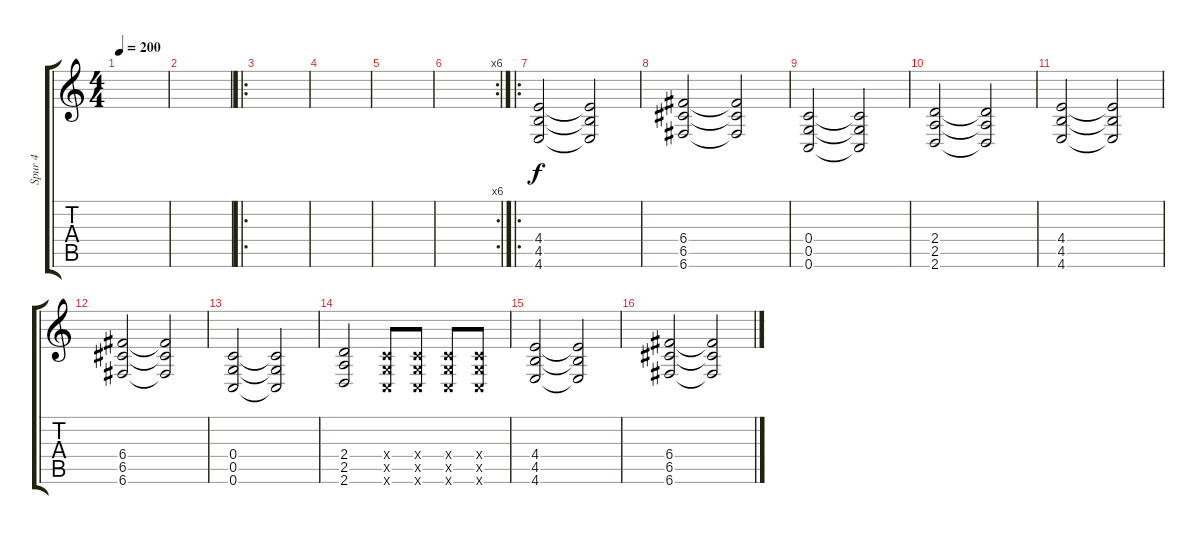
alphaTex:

\track ("Spur 4" "Spur 4") {instrument overdrivenguitar}
\staff {score tabs}
\tuning (D4 A3 F3 C3 G2 C2) {hide}
\ts (4 4)
\tempo 200
\clef g2
\ks c
|
|
\ro
|
|
|
\rc 6
|
\ro
(4.4 4.5 4.6).2 (4.4{t} 4.5{t} 4.6{t}).2 |
(6.4 6.5 6.6).2 (6.4{t} 6.5{t} 6.6{t}).2 |
(0.4 0.5 0.6).2 (0.4{t} 0.5{t} 0.6{t}).2 |
(2.4 2.5 2.6).2 (2.4{t} 2.5{t} 2.6{t}).2 |
(4.4 4.5 4.6).2 (4.4{t} 4.5{t} 4.6{t}).2 |
(6.4 6.5 6.6).2 (6.4{t} 6.5{t} 6.6{t}).2 |
(0.4 0.5 0.6).2 (0.4{t} 0.5{t} 0.6{t}).2 |
(2.4 2.5 2.6).2 (0.4{x} 0.5{x} 0.6{x}).8 (0.4{x} 0.5{x} 0.6{x}).8 (0.4{x} 0.5{x} 0.6{x}).8 (0.4{x} 0.5{x} 0.6{x}).8 |
(4.4 4.5 4.6).2 (4.4{t} 4.5{t} 4.6{t}).2 |
(6.4 6.5 6.6).2 (6.4{t} 6.5{t} 6.6{t}).2
